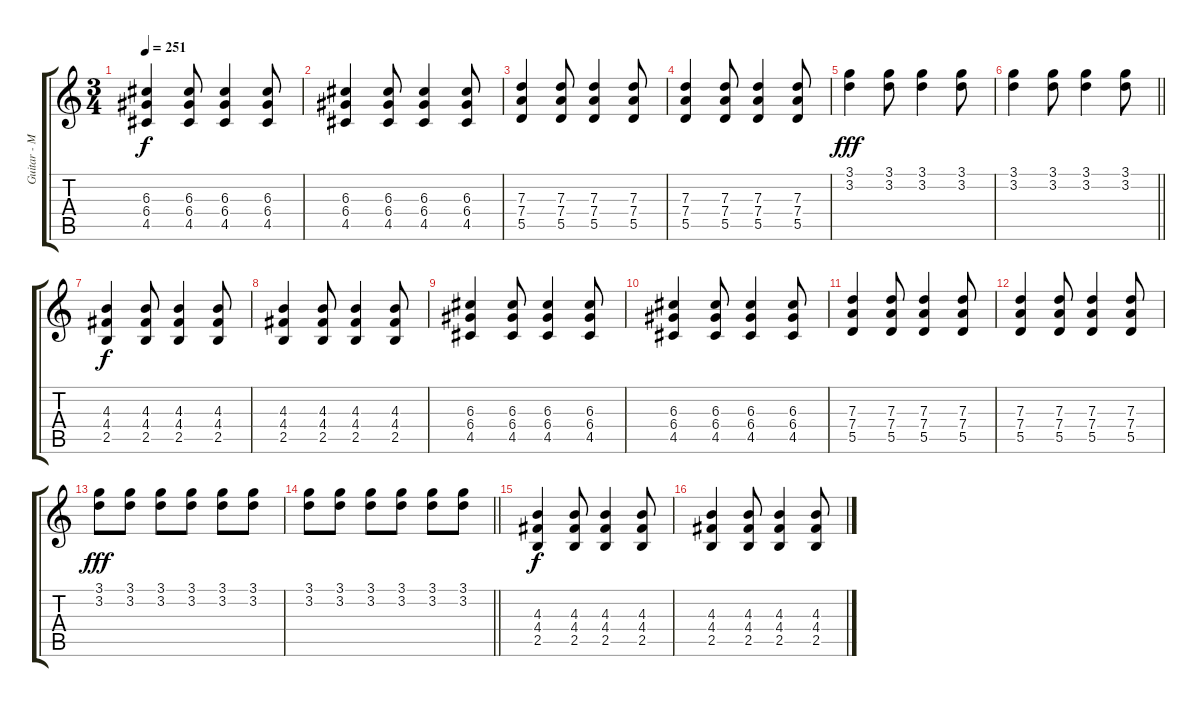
\track ("Guitar - Mathias" "Guitar - M") {instrument overdrivenguitar}
\staff {score tabs}
\tuning (E4 B3 G3 D3 A2 E2) {hide}
\ts (3 4)
\tempo 251
\clef g2
\ks c
(6.3 6.4 4.5).4{dy f} (6.3 6.4 4.5).8 (6.3 6.4 4.5).4 (6.3 6.4 4.5).8 |
(6.3 6.4 4.5).4 (6.3 6.4 4.5).8 (6.3 6.4 4.5).4 (6.3 6.4 4.5).8 |
(7.3 7.4 5.5).4 (7.3 7.4 5.5).8 (7.3 7.4 5.5).4 (7.3 7.4 5.5).8 |
(7.3 7.4 5.5).4 (7.3 7.4 5.5).8 (7.3 7.4 5.5).4 (7.3 7.4 5.5).8 |
(3.1 3.2).4{dy fff} (3.1 3.2).8 (3.1 3.2).4 (3.1 3.2).8 |
\barLineRight lightlight
(3.1 3.2).4 (3.1 3.2).8 (3.1 3.2).4 (3.1 3.2).8 |
(4.3 4.4 2.5).4{dy f} (4.3 4.4 2.5).8 (4.3 4.4 2.5).4 (4.3 4.4 2.5).8 |
(4.3 4.4 2.5).4 (4.3 4.4 2.5).8 (4.3 4.4 2.5).4 (4.3 4.4 2.5).8 |
(6.3 6.4 4.5).4 (6.3 6.4 4.5).8 (6.3 6.4 4.5).4 (6.3 6.4 4.5).8 |
(6.3 6.4 4.5).4 (6.3 6.4 4.5).8 (6.3 6.4 4.5).4 (6.3 6.4 4.5).8 |
(7.3 7.4 5.5).4 (7.3 7.4 5.5).8 (7.3 7.4 5.5).4 (7.3 7.4 5.5).8 |
(7.3 7.4 5.5).4 (7.3 7.4 5.5).8 (7.3 7.4 5.5).4 (7.3 7.4 5.5).8 |
(3.1 3.2).8{dy fff} (3.1 3.2).8 (3.1 3.2).8 (3.1 3.2).8 (3.1 3.2).8 (3.1 3.2).8 |
\barLineRight lightlight
(3.1 3.2).8 (3.1 3.2).8 (3.1 3.2).8 (3.1 3.2).8 (3.1 3.2).8 (3.1 3.2).8 |
(4.3 4.4 2.5).4{dy f} (4.3 4.4 2.5).8 (4.3 4.4 2.5).4 (4.3 4.4 2.5).8 |
(4.3 4.4 2.5).4 (4.3 4.4 2.5).8 (4.3 4.4 2.5).4 (4.3 4.4 2.5).8
